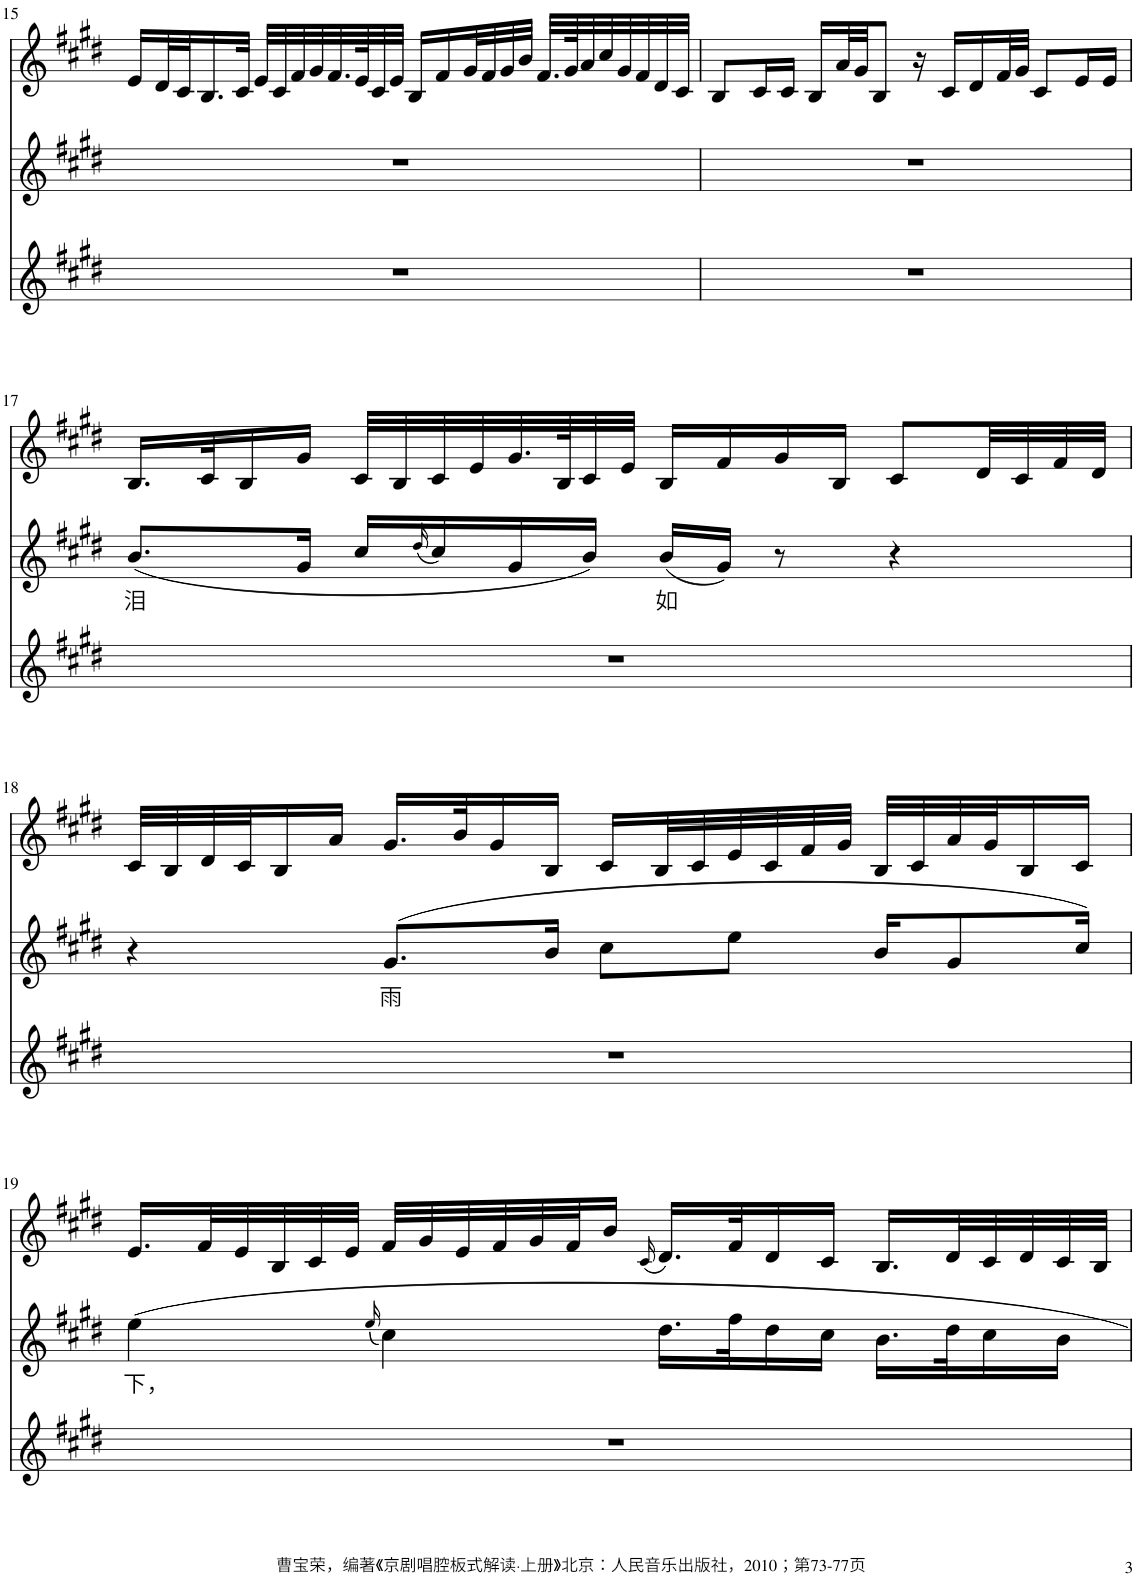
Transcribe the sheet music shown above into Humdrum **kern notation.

**kern	**kern	**text	**kern
*part3	*part2	*part2	*part1
*staff3	*staff2	*staff2	*staff1
*I"Piano	*I"Piano	*	*I"Piano
*I'Pno	*I'Pno	*	*I'Pno
!!LO:PB:g=z
*clefG2	*clefG2	*	*clefG2
*k[f#c#g#d#]	*k[f#c#g#d#]	*	*k[f#c#g#d#]
*M4/4	*M4/4	*	*M4/4
=15	=15	=15	=15
1r	1r	.	16e/LL
.	.	.	32d#/L
.	.	.	32c#/J
.	.	.	16.B/
.	.	.	32c#/JJk
.	.	.	32e/LLL
.	.	.	32c#/
.	.	.	32f#/
.	.	.	32g#/
.	.	.	32.f#/
.	.	.	64e/K
.	.	.	32c#/
.	.	.	32e/JJJ
.	.	.	16B/LL
.	.	.	16f#/
.	.	.	32g#/L
.	.	.	32f#/
.	.	.	32g#/
.	.	.	32b/JJJ
.	.	.	32.f#/LLL
.	.	.	64g#/K
.	.	.	32a/
.	.	.	32cc#/
.	.	.	32g#/
.	.	.	32f#/
.	.	.	32d#/
.	.	.	32c#/JJJ
=16	=16	=16	=16
1r	1r	.	8B/L
.	.	.	16c#/L
.	.	.	16c#/JJ
.	.	.	16B/LL
.	.	.	32a/L
.	.	.	32g#/JJ
.	.	.	8B/J
.	.	.	16r
.	.	.	16c#/LL
.	.	.	16d#/
.	.	.	32f#/L
.	.	.	32g#/JJJ
.	.	.	8c#/L
.	.	.	16e/L
.	.	.	16e/JJ
!!LO:LB:g=z
=17	=17	=17	=17
!	!	!LO:LY:b	!
1r	(8.b/L	泪	16.B/LL
.	.	.	32c#/K
.	.	.	16B/
.	16g#/Jk	.	16g#/JJ
.	16cc#/LL	.	32c#/LLL
.	.	.	32B/
.	(16qdd#/	.	.
.	16cc#/)	.	32c#/
.	.	.	32e/
.	16g#/	.	32.g#/
.	.	.	64B/K
.	16b/JJ)	.	32c#/
.	.	.	32e/JJJ
!	!	!LO:LY:b	!
.	(16b/LL	如	16B/LL
.	16g#/JJ)	.	16f#/
.	8r	.	16g#/
.	.	.	16B/JJ
.	4r	.	8c#/L
.	.	.	32d#/LL
.	.	.	32c#/
.	.	.	32f#/
.	.	.	32d#/JJJ
!!LO:LB:g=z
=18	=18	=18	=18
1r	4r	.	32c#/LLL
.	.	.	32B/
.	.	.	32d#/
.	.	.	32c#/J
.	.	.	16B/
.	.	.	16a/JJ
!	!	!LO:LY:b	!
.	(8.g#/L	雨	16.g#/LL
.	.	.	32b/K
.	.	.	16g#/
.	16b/Jk	.	16B/JJ
.	8cc#\L	.	16c#/LL
.	.	.	32B/L
.	.	.	32c#/
.	8ee\J	.	32e/
.	.	.	32c#/
.	.	.	32f#/
.	.	.	32g#/JJJ
.	16b/KL	.	32B/LLL
.	.	.	32c#/
.	8g#/	.	32a/
.	.	.	32g#/J
.	.	.	16B/
.	16cc#/Jk)	.	16c#/JJ
!!LO:LB:g=z
=19	=19	=19	=19
!	!	!LO:LY:b	!
1r	4ee\	下，	16.e/LL
.	.	.	32f#/L
.	.	.	32e/
.	.	.	32B/
.	.	.	32c#/
.	.	.	32e/JJJ
.	(16qee/	.	.
.	4cc#\)	.	32f#/LLL
.	.	.	32g#/
.	.	.	32e/
.	.	.	32f#/
.	.	.	32g#/
.	.	.	32f#/J
.	.	.	16b/JJ
.	.	.	(16qc#/
.	16.dd#\LL	.	16.d#/LL)
.	32ff#\K	.	32f#/K
.	16dd#\	.	16d#/
.	16cc#\JJ	.	16c#/JJ
.	16.b\LL	.	16.B/LL
.	32dd#\K	.	32d#/L
.	16cc#\	.	32c#/
.	.	.	32d#/
.	16b\JJ	.	32c#/
.	.	.	32B/JJJ
=	=	=	=
*-	*-	*-	*-
